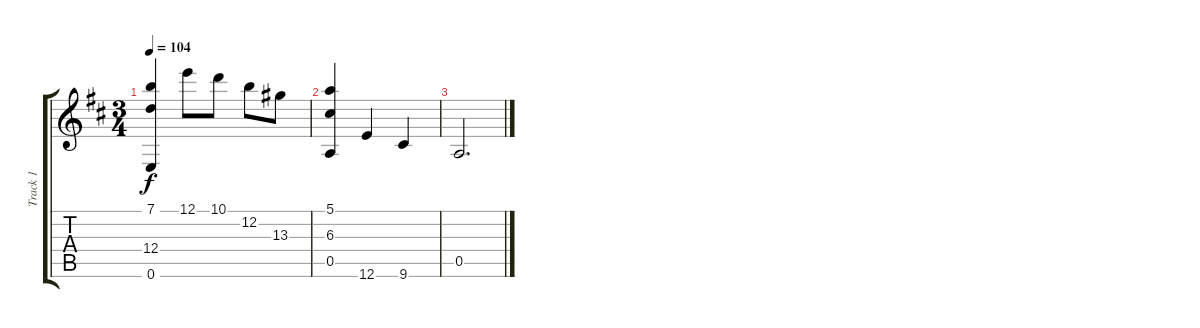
\track ("Track 1" "Track 1") {instrument acousticguitarsteel}
\staff {score tabs}
\tuning (E4 B3 G3 D3 A2 E2) {hide}
\ts (3 4)
\tempo 104
\clef g2
\ks d
(7.1 12.4 0.6).4{dy f} 12.1.8 10.1.8 12.2.8 13.3.8 |
(5.1 6.3 0.5).4 12.6.4 9.6.4 |
0.5.2{d}
